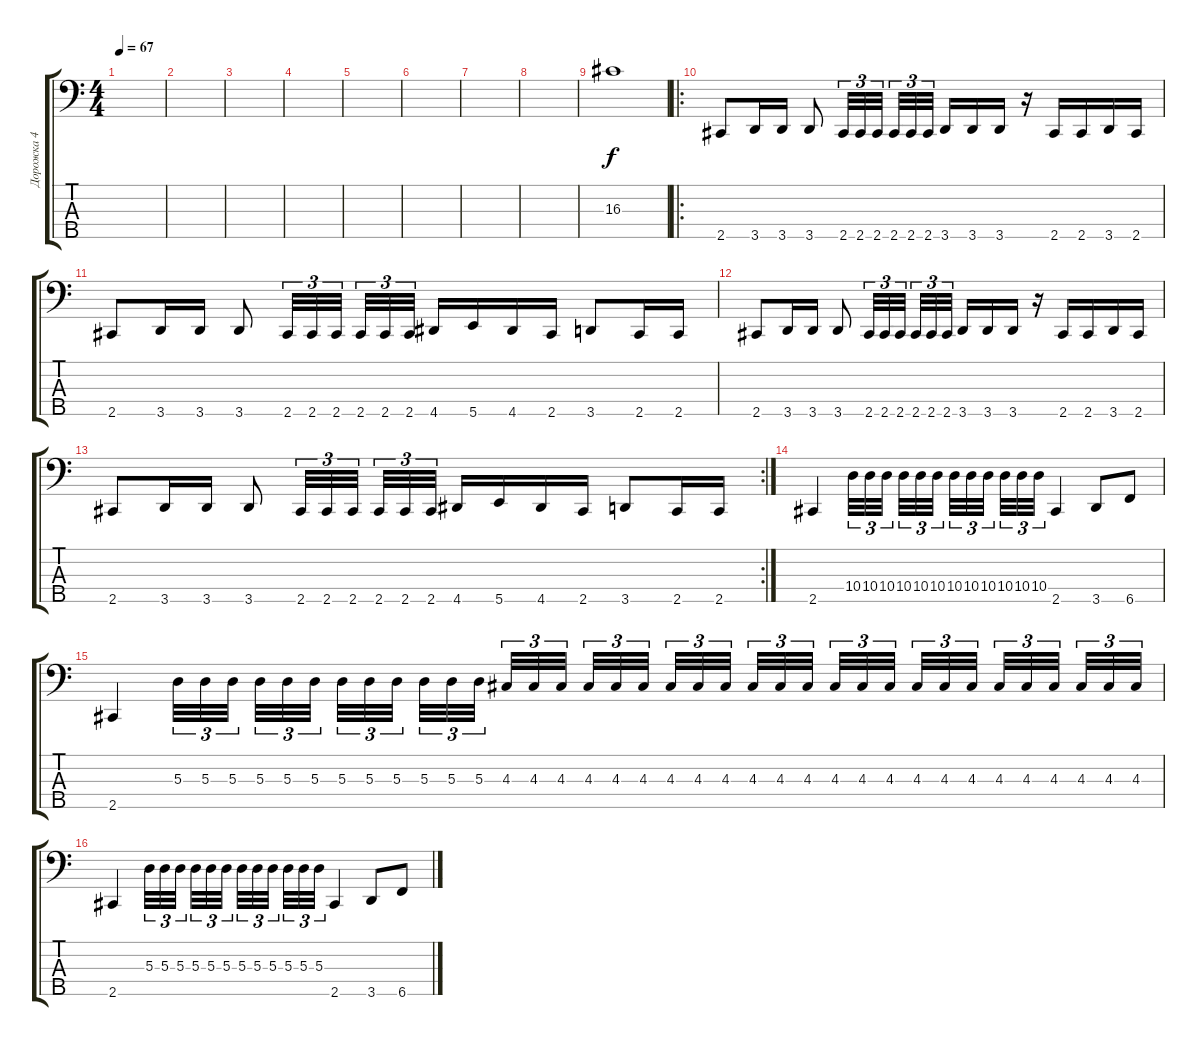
\track ("Дорожка 4" "Дорожка 4") {instrument electricbasspick}
\staff {score tabs}
\tuning (G2 D2 A1 E1 B0) {hide}
\ts (4 4)
\tempo 67
\clef f4
\ks c
|
|
|
|
|
|
|
|
16.3.1{volume 16} |
\ro
2.5.8 3.5.16 3.5.16 3.5.8 2.5.32{tu (3 2)} 2.5.32{tu (3 2)} 2.5.32{tu (3 2) beam splitsecondary} 2.5.32{tu (3 2)} 2.5.32{tu (3 2)} 2.5.32{tu (3 2)} 3.5.16 3.5.16 3.5.16 r.16 2.5.16 2.5.16 3.5.16 2.5.16 |
2.5.8 3.5.16 3.5.16 3.5.8 2.5.32{tu (3 2)} 2.5.32{tu (3 2)} 2.5.32{tu (3 2) beam splitsecondary} 2.5.32{tu (3 2)} 2.5.32{tu (3 2)} 2.5.32{tu (3 2)} 4.5.16 5.5.16 4.5.16 2.5.16 3.5.8 2.5.16 2.5.16 |
2.5.8 3.5.16 3.5.16 3.5.8 2.5.32{tu (3 2)} 2.5.32{tu (3 2)} 2.5.32{tu (3 2) beam splitsecondary} 2.5.32{tu (3 2)} 2.5.32{tu (3 2)} 2.5.32{tu (3 2)} 3.5.16 3.5.16 3.5.16 r.16 2.5.16 2.5.16 3.5.16 2.5.16 |
\rc 2
2.5.8 3.5.16 3.5.16 3.5.8 2.5.32{tu (3 2)} 2.5.32{tu (3 2)} 2.5.32{tu (3 2) beam splitsecondary} 2.5.32{tu (3 2)} 2.5.32{tu (3 2)} 2.5.32{tu (3 2)} 4.5.16 5.5.16 4.5.16 2.5.16 3.5.8 2.5.16 2.5.16 |
2.5.4 10.4.32{tu (3 2)} 10.4.32{tu (3 2)} 10.4.32{tu (3 2) beam splitsecondary} 10.4.32{tu (3 2)} 10.4.32{tu (3 2)} 10.4.32{tu (3 2) beam splitsecondary} 10.4.32{tu (3 2)} 10.4.32{tu (3 2)} 10.4.32{tu (3 2) beam splitsecondary} 10.4.32{tu (3 2)} 10.4.32{tu (3 2)} 10.4.32{tu (3 2)} 2.5.4 3.5.8 6.5.8 |
2.5.4 5.3.32{tu (3 2)} 5.3.32{tu (3 2)} 5.3.32{tu (3 2) beam splitsecondary} 5.3.32{tu (3 2)} 5.3.32{tu (3 2)} 5.3.32{tu (3 2) beam splitsecondary} 5.3.32{tu (3 2)} 5.3.32{tu (3 2)} 5.3.32{tu (3 2) beam splitsecondary} 5.3.32{tu (3 2)} 5.3.32{tu (3 2)} 5.3.32{tu (3 2)} 4.3.32{tu (3 2)} 4.3.32{tu (3 2)} 4.3.32{tu (3 2) beam splitsecondary} 4.3.32{tu (3 2)} 4.3.32{tu (3 2)} 4.3.32{tu (3 2) beam splitsecondary} 4.3.32{tu (3 2)} 4.3.32{tu (3 2)} 4.3.32{tu (3 2) beam splitsecondary} 4.3.32{tu (3 2)} 4.3.32{tu (3 2)} 4.3.32{tu (3 2)} 4.3.32{tu (3 2)} 4.3.32{tu (3 2)} 4.3.32{tu (3 2) beam splitsecondary} 4.3.32{tu (3 2)} 4.3.32{tu (3 2)} 4.3.32{tu (3 2) beam splitsecondary} 4.3.32{tu (3 2)} 4.3.32{tu (3 2)} 4.3.32{tu (3 2) beam splitsecondary} 4.3.32{tu (3 2)} 4.3.32{tu (3 2)} 4.3.32{tu (3 2)} |
2.5.4 5.3.32{tu (3 2)} 5.3.32{tu (3 2)} 5.3.32{tu (3 2) beam splitsecondary} 5.3.32{tu (3 2)} 5.3.32{tu (3 2)} 5.3.32{tu (3 2) beam splitsecondary} 5.3.32{tu (3 2)} 5.3.32{tu (3 2)} 5.3.32{tu (3 2) beam splitsecondary} 5.3.32{tu (3 2)} 5.3.32{tu (3 2)} 5.3.32{tu (3 2)} 2.5.4 3.5.8 6.5.8
